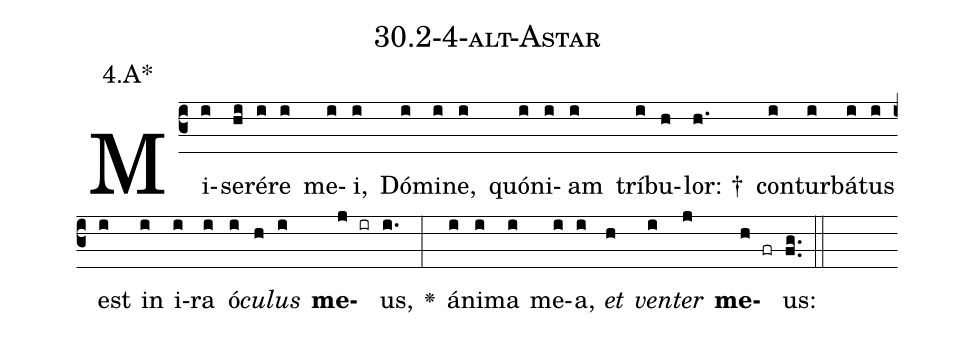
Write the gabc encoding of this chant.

name: 30.2-4-alt-Astar;
annotation: 4.A*;
%%
(c3)Mi(i)se(hi)ré(i)re(i) me(i)i,(i) Dó(i)mi(i)ne,(i) quón(i)i(i)am(i) trí(i)bu(h)lor: †(h.) con(i)tur(i)bá(i)tus(i) est(i) in(i) i(i)ra(i) ó(i)<i>cu</i>(h)<i>lus</i>(i) <b>me</b>(j ir)us,(i.) <v>\greheightstar</v>(:) á(i)ni(i)ma(i) me(i)a,(i) <i>et</i>(h) <i>ven</i>(i)<i>ter</i>(j) <b>me</b>(h fr)us:(fg..) (::)


%E(i) u(h) o(i) u(j) a(h) e.(fg..) (::)
